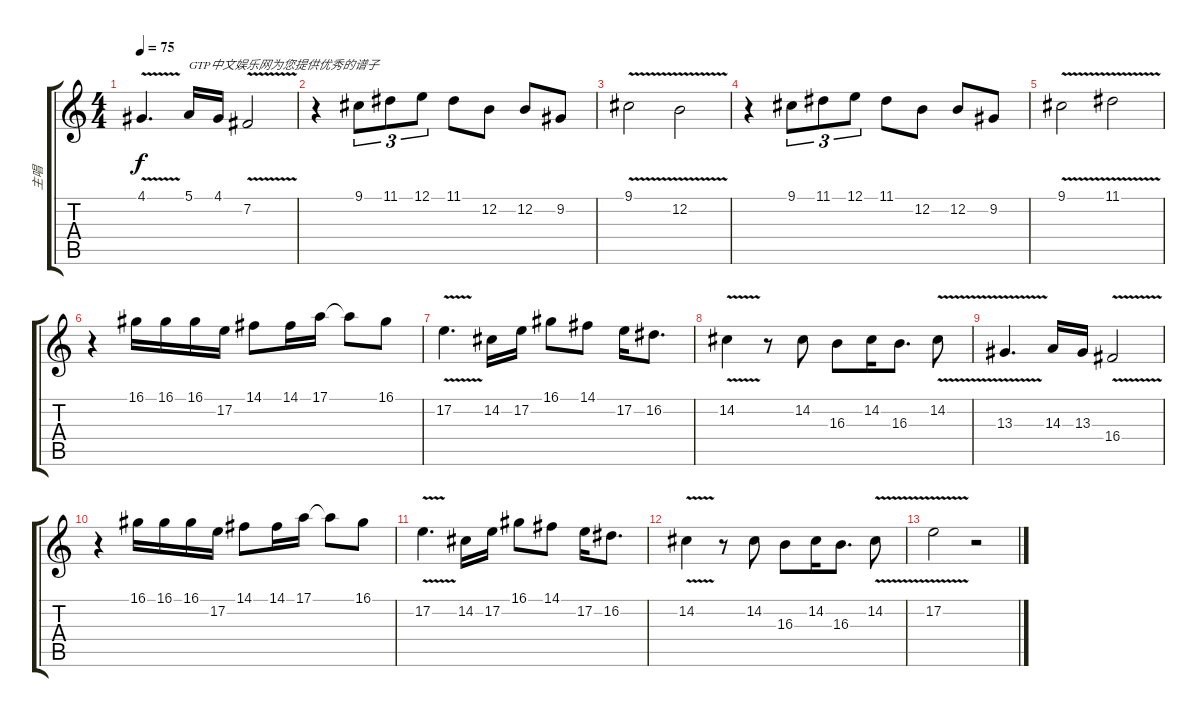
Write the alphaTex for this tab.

\track ("主唱" "主唱") {instrument acousticgrandpiano}
\staff {score tabs}
\tuning (E4 B3 G3 D3 A2 E2) {hide}
\ts (4 4)
\tempo 75
\clef g2
\ks c
4.1{v}.4{d dy f} 5.1.16{txt "GTP中文娱乐网为您提供优秀的谱子"} 4.1.16 7.2{v}.2 |
r.4 9.1.8{tu (3 2)} 11.1.8{tu (3 2)} 12.1.8{tu (3 2)} 11.1.8 12.2.8 12.2.8 9.2.8 |
9.1{v}.2 12.2{v}.2 |
r.4 9.1.8{tu (3 2)} 11.1.8{tu (3 2)} 12.1.8{tu (3 2)} 11.1.8 12.2.8 12.2.8 9.2.8 |
9.1{v}.2 11.1{v}.2 |
r.4 16.1.16 16.1.16 16.1.16 17.2.16 14.1.8 14.1.16 17.1.16 17.1{t}.8 16.1.8 |
17.2{v}.4{d} 14.2.16 17.2.16 16.1.8 14.1.8 17.2.16 16.2.8{d} |
14.2{v}.4 r.8 14.2.8 16.3.8 14.2.16 16.3.8{d} 14.2{v}.8 |
13.3{v}.4{d} 14.3.16 13.3.16 16.4{v}.2 |
r.4 16.1.16 16.1.16 16.1.16 17.2.16 14.1.8 14.1.16 17.1.16 17.1{t}.8 16.1.8 |
17.2{v}.4{d} 14.2.16 17.2.16 16.1.8 14.1.8 17.2.16 16.2.8{d} |
14.2{v}.4 r.8 14.2.8 16.3.8 14.2.16 16.3.8{d} 14.2{v}.8 |
17.2{v}.2 r.2
